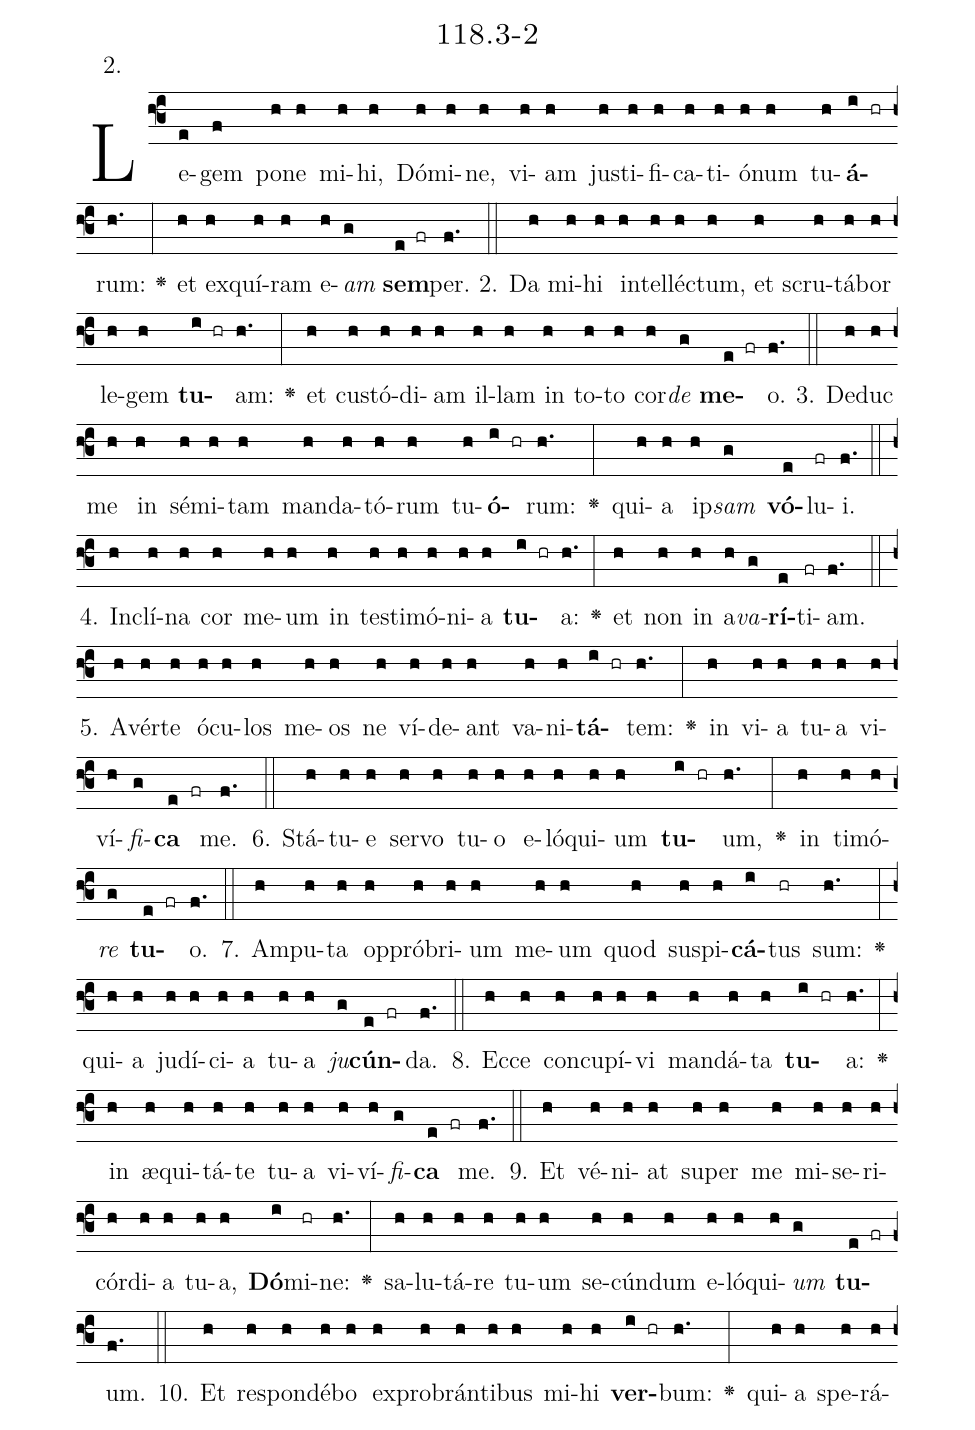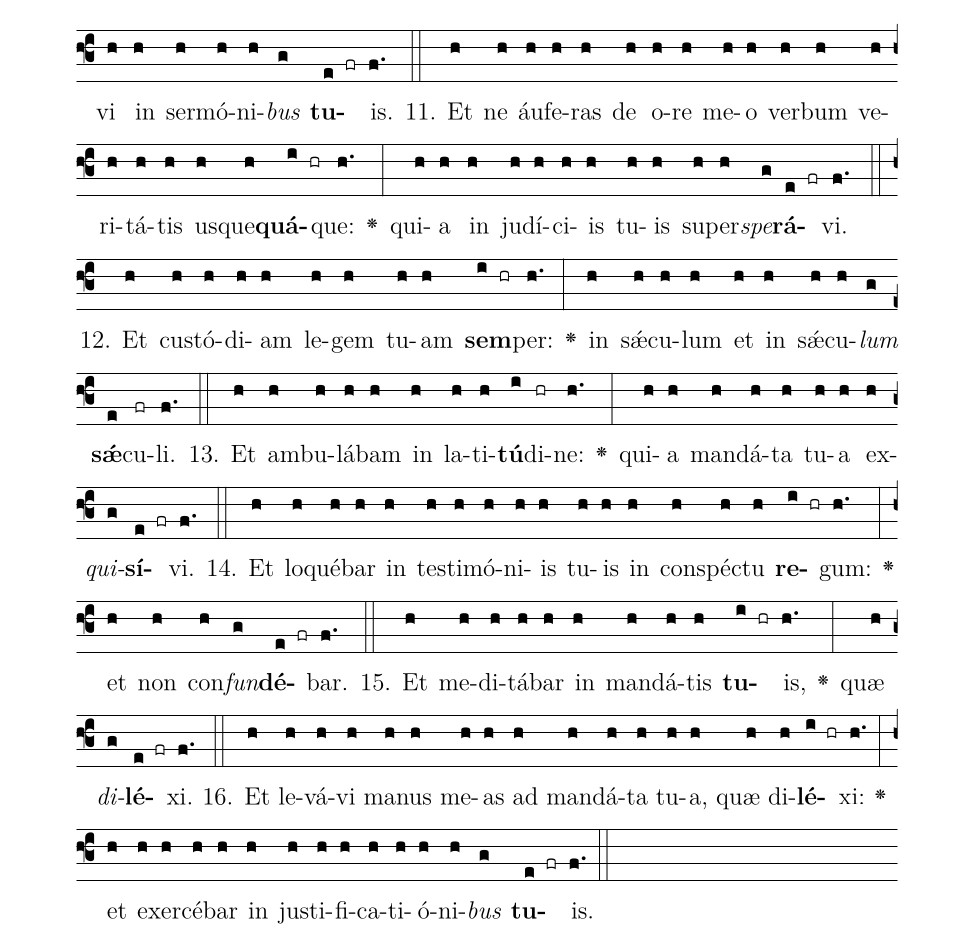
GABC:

name: 118.3-2;
annotation: 2.;
%%
(f3)Le(e)gem(f) po(h)ne(h) mi(h)hi,(h) Dó(h)mi(h)ne,(h) vi(h)am(h) jus(h)ti(h)fi(h)ca(h)ti(h)ó(h)num(h) tu(h)<b>á</b>(i hr)rum:(h.) <v>\greheightstar</v>(:) et(h) ex(h)quí(h)ram(h) e(h)<i>am</i>(g) <b>sem</b>(e fr)per.(f.) (::)
2. Da(h) mi(h)hi(h) in(h)tel(h)léc(h)tum,(h) et(h) scru(h)tá(h)bor(h) le(h)gem(h) <b>tu</b>(i hr)am:(h.) <v>\greheightstar</v>(:) et(h) cus(h)tó(h)di(h)am(h) il(h)lam(h) in(h) to(h)to(h) cor(h)<i>de</i>(g) <b>me</b>(e fr)o.(f.) (::)
3. De(h)duc(h) me(h) in(h) sé(h)mi(h)tam(h) man(h)da(h)tó(h)rum(h) tu(h)<b>ó</b>(i hr)rum:(h.) <v>\greheightstar</v>(:) qui(h)a(h) ip(h)<i>sam</i>(g) <b>vó</b>(e)lu(fr)i.(f.) (::)
4. In(h)clí(h)na(h) cor(h) me(h)um(h) in(h) tes(h)ti(h)mó(h)ni(h)a(h) <b>tu</b>(i hr)a:(h.) <v>\greheightstar</v>(:) et(h) non(h) in(h) a(h)<i>va</i>(g)<b>rí</b>(e)ti(fr)am.(f.) (::)
5. A(h)vér(h)te(h) ó(h)cu(h)los(h) me(h)os(h) ne(h) ví(h)de(h)ant(h) va(h)ni(h)<b>tá</b>(i hr)tem:(h.) <v>\greheightstar</v>(:) in(h) vi(h)a(h) tu(h)a(h) vi(h)ví(h)<i>fi</i>(g)<b>ca</b>(e fr) me.(f.) (::)
6. Stá(h)tu(h)e(h) ser(h)vo(h) tu(h)o(h) e(h)ló(h)qui(h)um(h) <b>tu</b>(i hr)um,(h.) <v>\greheightstar</v>(:) in(h) ti(h)mó(h)<i>re</i>(g) <b>tu</b>(e fr)o.(f.) (::)
7. Am(h)pu(h)ta(h) op(h)pró(h)bri(h)um(h) me(h)um(h) quod(h) su(h)spi(h)<b>cá</b>(i)tus(hr) sum:(h.) <v>\greheightstar</v>(:) qui(h)a(h) ju(h)dí(h)ci(h)a(h) tu(h)a(h) <i>ju</i>(g)<b>cún</b>(e fr)da.(f.) (::)
8. Ec(h)ce(h) con(h)cu(h)pí(h)vi(h) man(h)dá(h)ta(h) <b>tu</b>(i hr)a:(h.) <v>\greheightstar</v>(:) in(h) æ(h)qui(h)tá(h)te(h) tu(h)a(h) vi(h)ví(h)<i>fi</i>(g)<b>ca</b>(e fr) me.(f.) (::)
9. Et(h) vé(h)ni(h)at(h) su(h)per(h) me(h) mi(h)se(h)ri(h)cór(h)di(h)a(h) tu(h)a,(h) <b>Dó</b>(i)mi(hr)ne:(h.) <v>\greheightstar</v>(:) sa(h)lu(h)tá(h)re(h) tu(h)um(h) se(h)cún(h)dum(h) e(h)ló(h)qui(h)<i>um</i>(g) <b>tu</b>(e fr)um.(f.) (::)
10. Et(h) re(h)spon(h)dé(h)bo(h) ex(h)pro(h)brán(h)ti(h)bus(h) mi(h)hi(h) <b>ver</b>(i hr)bum:(h.) <v>\greheightstar</v>(:) qui(h)a(h) spe(h)rá(h)vi(h) in(h) ser(h)mó(h)ni(h)<i>bus</i>(g) <b>tu</b>(e fr)is.(f.) (::)
11. Et(h) ne(h) áu(h)fe(h)ras(h) de(h) o(h)re(h) me(h)o(h) ver(h)bum(h) ve(h)ri(h)tá(h)tis(h) us(h)que(h)<b>quá</b>(i hr)que:(h.) <v>\greheightstar</v>(:) qui(h)a(h) in(h) ju(h)dí(h)ci(h)is(h) tu(h)is(h) su(h)per(h)<i>spe</i>(g)<b>rá</b>(e fr)vi.(f.) (::)
12. Et(h) cus(h)tó(h)di(h)am(h) le(h)gem(h) tu(h)am(h) <b>sem</b>(i hr)per:(h.) <v>\greheightstar</v>(:) in(h) sǽ(h)cu(h)lum(h) et(h) in(h) sǽ(h)cu(h)<i>lum</i>(g) <b>sǽ</b>(e)cu(fr)li.(f.) (::)
13. Et(h) am(h)bu(h)lá(h)bam(h) in(h) la(h)ti(h)<b>tú</b>(i)di(hr)ne:(h.) <v>\greheightstar</v>(:) qui(h)a(h) man(h)dá(h)ta(h) tu(h)a(h) ex(h)<i>qui</i>(g)<b>sí</b>(e fr)vi.(f.) (::)
14. Et(h) lo(h)qué(h)bar(h) in(h) tes(h)ti(h)mó(h)ni(h)is(h) tu(h)is(h) in(h) con(h)spéc(h)tu(h) <b>re</b>(i hr)gum:(h.) <v>\greheightstar</v>(:) et(h) non(h) con(h)<i>fun</i>(g)<b>dé</b>(e fr)bar.(f.) (::)
15. Et(h) me(h)di(h)tá(h)bar(h) in(h) man(h)dá(h)tis(h) <b>tu</b>(i hr)is,(h.) <v>\greheightstar</v>(:) quæ(h) <i>di</i>(g)<b>lé</b>(e fr)xi.(f.) (::)
16. Et(h) le(h)vá(h)vi(h) ma(h)nus(h) me(h)as(h) ad(h) man(h)dá(h)ta(h) tu(h)a,(h) quæ(h) di(h)<b>lé</b>(i hr)xi:(h.) <v>\greheightstar</v>(:) et(h) ex(h)er(h)cé(h)bar(h) in(h) jus(h)ti(h)fi(h)ca(h)ti(h)ó(h)ni(h)<i>bus</i>(g) <b>tu</b>(e fr)is.(f.) (::)
